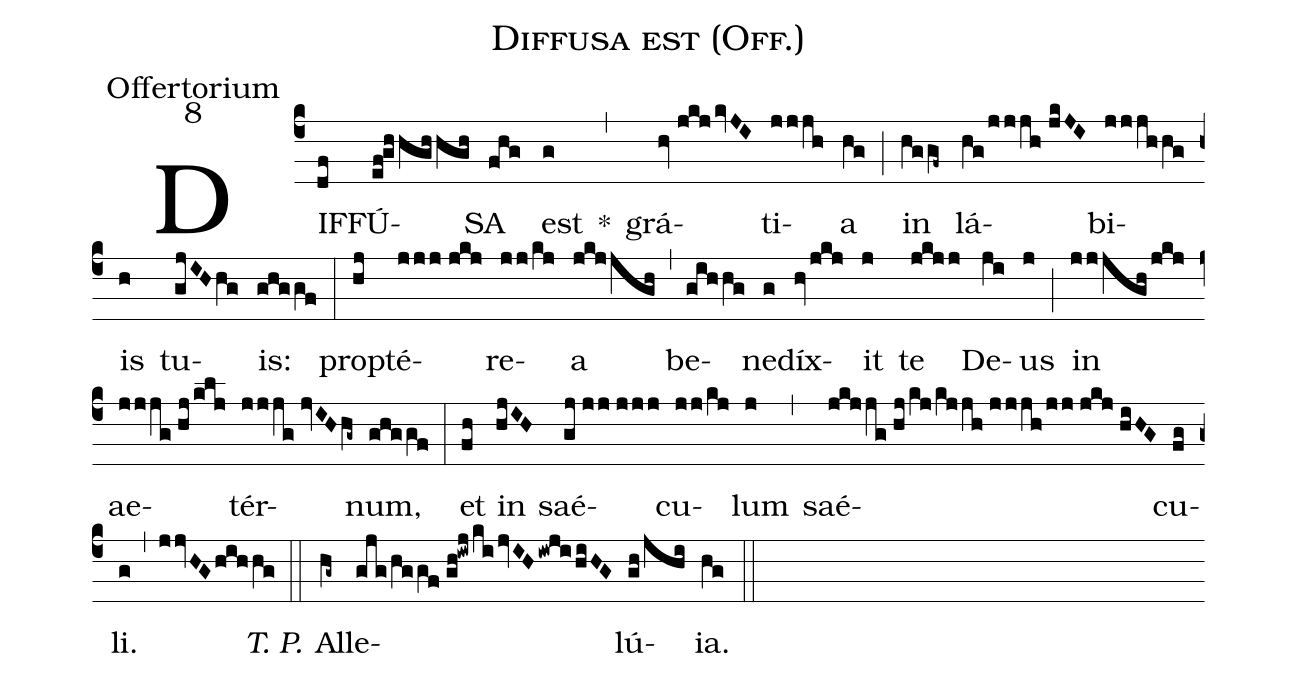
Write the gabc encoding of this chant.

name:Diffusa est (Off.);
office-part:Offertorium;
mode:8;
%%
(c4) DIF(df)FÚ(ef!ghhghhgh)SA(fhg) est(g) *(,) grá(hv//jkjkvJI)ti(jjjh)a(hg) (;) in(hggf~) lá(hg/jjjh//jkJI)bi(jjjhhg)is(h) tu(gjIHhg)is:(ghggf) (:) pro(hj)pté(jjj//jkj)re(jj/kj)a(jkjjgh) (,) be(gihhg)ne(g)díx(hv/jkj)it(j) te(jkjj) De(ji)us(j) (;) in(jjjgh/jkj) ae(jjjg//hj/klj)tér(jjjg//jvIHhg~)num,(ghggf) (:) et(fh) in(hjIH) saé(gj//jj//jjj)cu(jj/kj)lum(j) (,) saé(jkjjg//hj/kj/kjjh//jjjh/jj//jkj//hiHG)cu(fg)li.(g) (,) (jjvHGhihhg) <i>T. P.</i>(::) Al(hg~)le(gjg/hggf//gh!iwj/kijvIHiwji/hiHG)lú(gh/jhi)ia.(hg) (::)
